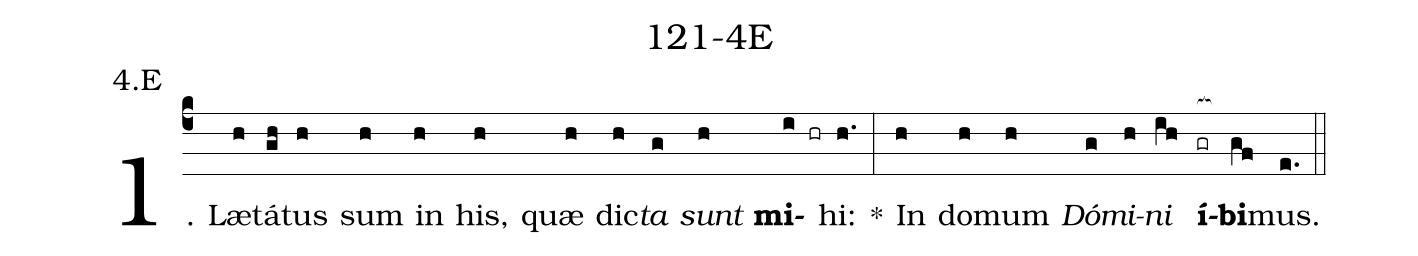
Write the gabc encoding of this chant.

name: 121-4E;
annotation: 4.E;
%%
(c4)1. Læ(h)tá(gh)tus(h) sum(h) in(h) his,(h) quæ(h) dic(h)<i>ta</i>(g) <i>sunt</i>(h) <b>mi</b>(i hr)hi:(h.) *(:) In(h) do(h)mum(h) <i>Dó</i>(g)<i>mi</i>(h)<i>ni</i>(ih) <b>í</b>(gr[ocb:1{])<b>bi</b>(gf[ocb:0}])mus.(e.) (::)
